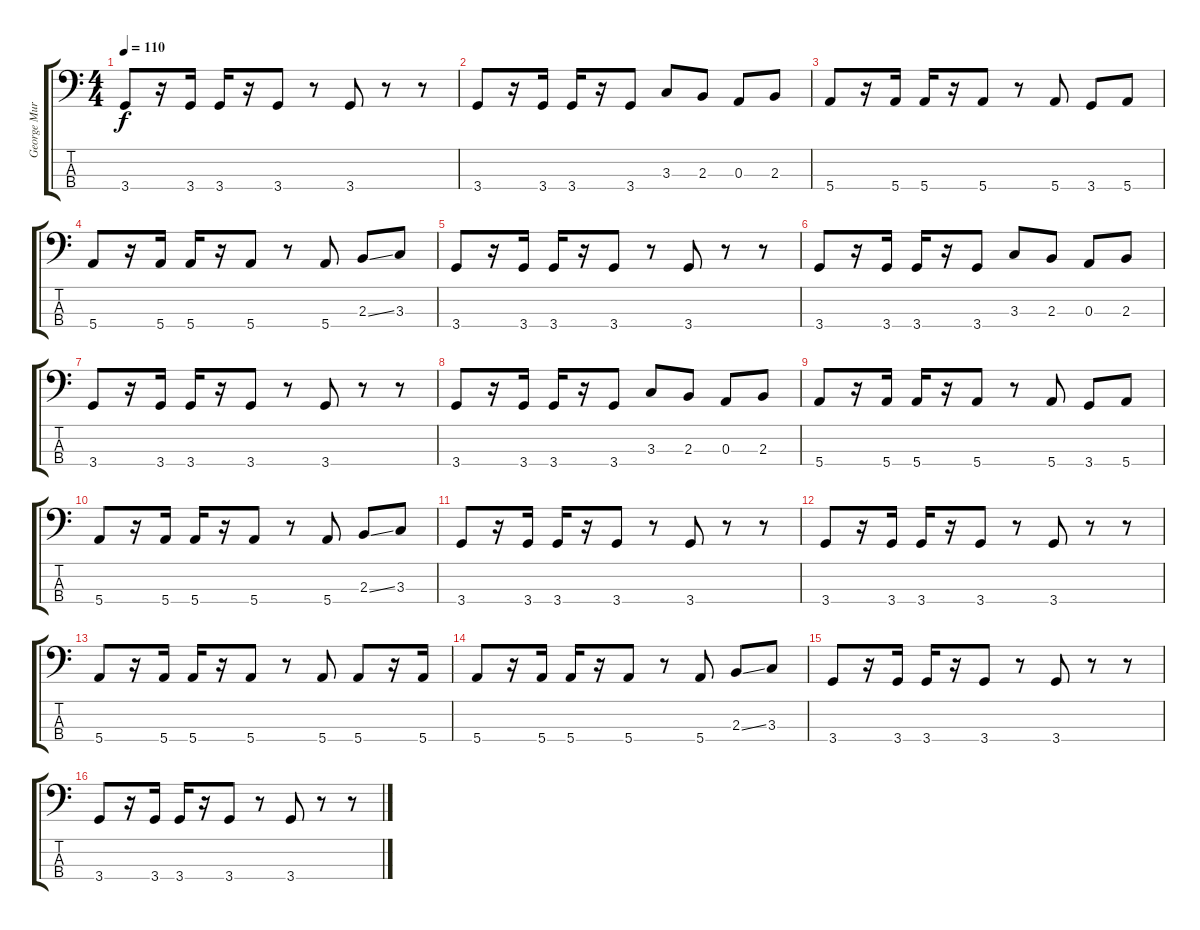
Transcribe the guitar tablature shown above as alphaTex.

\track ("George Murray" "George Mur") {instrument electricbassfinger}
\staff {score tabs}
\tuning (G2 D2 A1 E1) {hide}
\ts (4 4)
\tempo 110
\clef f4
\ks c
3.4.8{dy f} r.16 3.4.16 3.4.16 r.16 3.4.8 r.8 3.4.8 r.8 r.8 |
3.4.8 r.16 3.4.16 3.4.16 r.16 3.4.8 3.3.8 2.3.8 0.3.8 2.3.8 |
5.4.8 r.16 5.4.16 5.4.16 r.16 5.4.8 r.8 5.4.8 3.4.8 5.4.8 |
5.4.8 r.16 5.4.16 5.4.16 r.16 5.4.8 r.8 5.4.8 2.3{ss}.8 3.3.8 |
3.4.8 r.16 3.4.16 3.4.16 r.16 3.4.8 r.8 3.4.8 r.8 r.8 |
3.4.8 r.16 3.4.16 3.4.16 r.16 3.4.8 3.3.8 2.3.8 0.3.8 2.3.8 |
3.4.8 r.16 3.4.16 3.4.16 r.16 3.4.8 r.8 3.4.8 r.8 r.8 |
3.4.8 r.16 3.4.16 3.4.16 r.16 3.4.8 3.3.8 2.3.8 0.3.8 2.3.8 |
5.4.8 r.16 5.4.16 5.4.16 r.16 5.4.8 r.8 5.4.8 3.4.8 5.4.8 |
5.4.8 r.16 5.4.16 5.4.16 r.16 5.4.8 r.8 5.4.8 2.3{ss}.8 3.3.8 |
3.4.8 r.16 3.4.16 3.4.16 r.16 3.4.8 r.8 3.4.8 r.8 r.8 |
3.4.8 r.16 3.4.16 3.4.16 r.16 3.4.8 r.8 3.4.8 r.8 r.8 |
5.4.8 r.16 5.4.16 5.4.16 r.16 5.4.8 r.8 5.4.8 5.4.8 r.16 5.4.16 |
5.4.8 r.16 5.4.16 5.4.16 r.16 5.4.8 r.8 5.4.8 2.3{ss}.8 3.3.8 |
3.4.8 r.16 3.4.16 3.4.16 r.16 3.4.8 r.8 3.4.8 r.8 r.8 |
3.4.8 r.16 3.4.16 3.4.16 r.16 3.4.8 r.8 3.4.8 r.8 r.8
